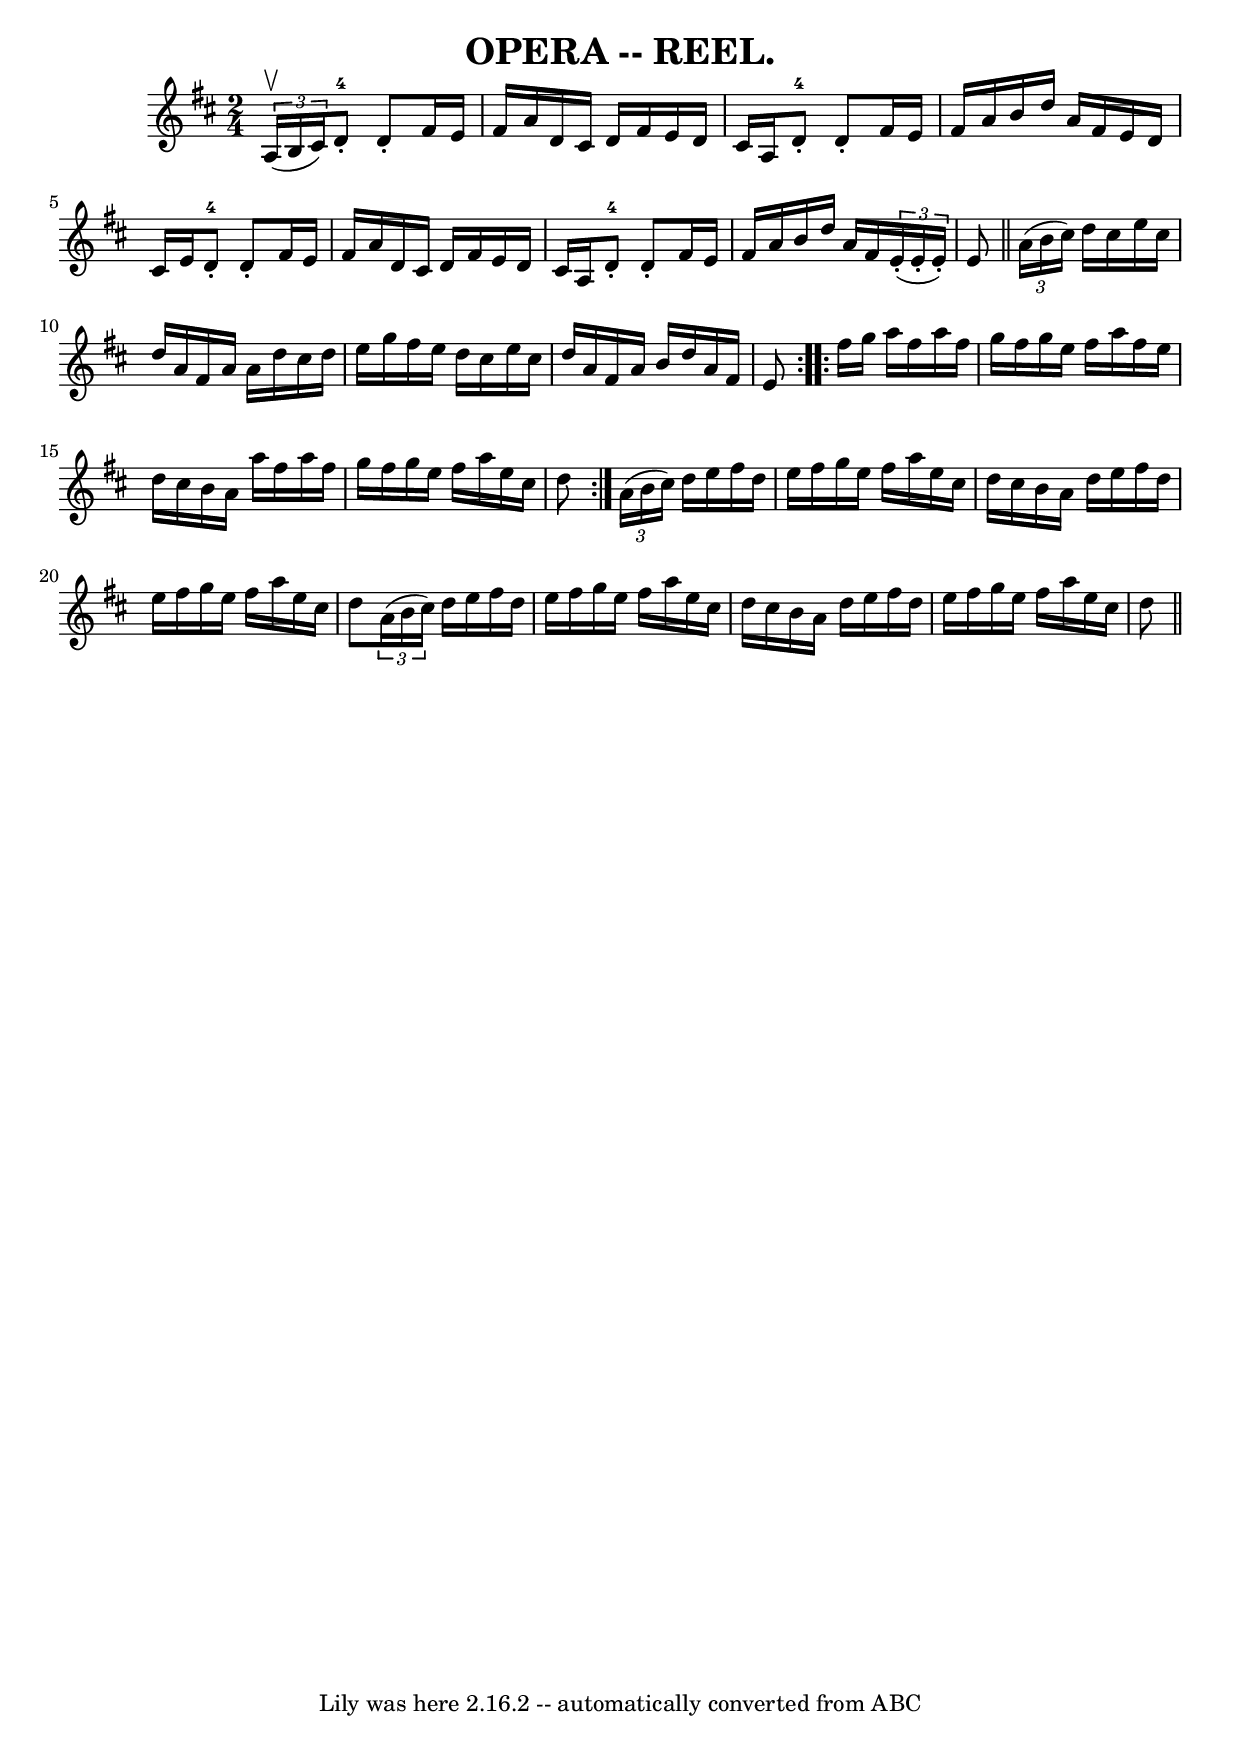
\version "2.7.40"
\include "Mammoth.ily"
\header {
	crossRefNumber = "3"
	footnotes = ""
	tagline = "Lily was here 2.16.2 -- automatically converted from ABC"
	title = "OPERA -- REEL."
}
voicedefault =  {
\set Score.defaultBarType = "empty"

\time 2/4 \key d \major   \times 2/3 { a16^\upbow(b16 cis'16) } 
|
 d'8-4-. d'8 -. fis'16 e'16 fis'16 a'16  |
   
d'16 cis'16 d'16 fis'16 e'16 d'16 cis'16 a16  |
   
d'8-4-. d'8 -. fis'16 e'16 fis'16 a'16  |
 b'16    
d''16 a'16 fis'16 e'16 d'16 cis'16 e'16  |
 d'8 
-4-. d'8 -. fis'16 e'16 fis'16 a'16  |
 d'16 cis'16   
 d'16 fis'16 e'16 d'16 cis'16 a16  |
 d'8-4-. d'8 
-. fis'16 e'16 fis'16 a'16  |
 b'16 d''16 a'16    
fis'16    \times 2/3 { e'16 (-. e'16 -. e'16 -.) } e'8  \bar "||"     
\repeat volta 2 {   \times 2/3 { a'16 (b'16 cis''16) } |
   
d''16 cis''16 e''16 cis''16 d''16 a'16 fis'16 a'16  
|
 a'16 d''16 cis''16 d''16 e''16 g''16 fis''16    
e''16  |
 d''16 cis''16 e''16 cis''16 d''16 a'16    
fis'16 a'16  |
 b'16 d''16 a'16 fis'16 e'8  }     
\repeat volta 2 { fis''16 g''16  |
 a''16 fis''16 a''16    
fis''16 g''16 fis''16 g''16 e''16  |
 fis''16 a''16    
fis''16 e''16 d''16 cis''16 b'16 a'16  |
 a''16    
fis''16 a''16 fis''16 g''16 fis''16 g''16 e''16  |
   
fis''16 a''16 e''16 cis''16 d''8  }     \times 2/3 { a'16 (
b'16 cis''16) } |
 d''16 e''16 fis''16 d''16 e''16    
fis''16 g''16 e''16  |
 fis''16 a''16 e''16 cis''16    
d''16 cis''16 b'16 a'16  |
 d''16 e''16 fis''16 d''16 
 e''16 fis''16 g''16 e''16  |
 fis''16 a''16 e''16    
cis''16 d''8    \times 2/3 { a'16 (b'16 cis''16) } |
     
d''16 e''16 fis''16 d''16 e''16 fis''16 g''16 e''16  
|
 fis''16 a''16 e''16 cis''16 d''16 cis''16 b'16    
a'16  |
 d''16 e''16 fis''16 d''16 e''16 fis''16    
g''16 e''16  |
 fis''16 a''16 e''16 cis''16 d''8  
\bar "||"   
}

\score{
    <<

	\context Staff="default"
	{
	    \voicedefault 
	}

    >>
	\layout {
	}
	\midi {}
}
